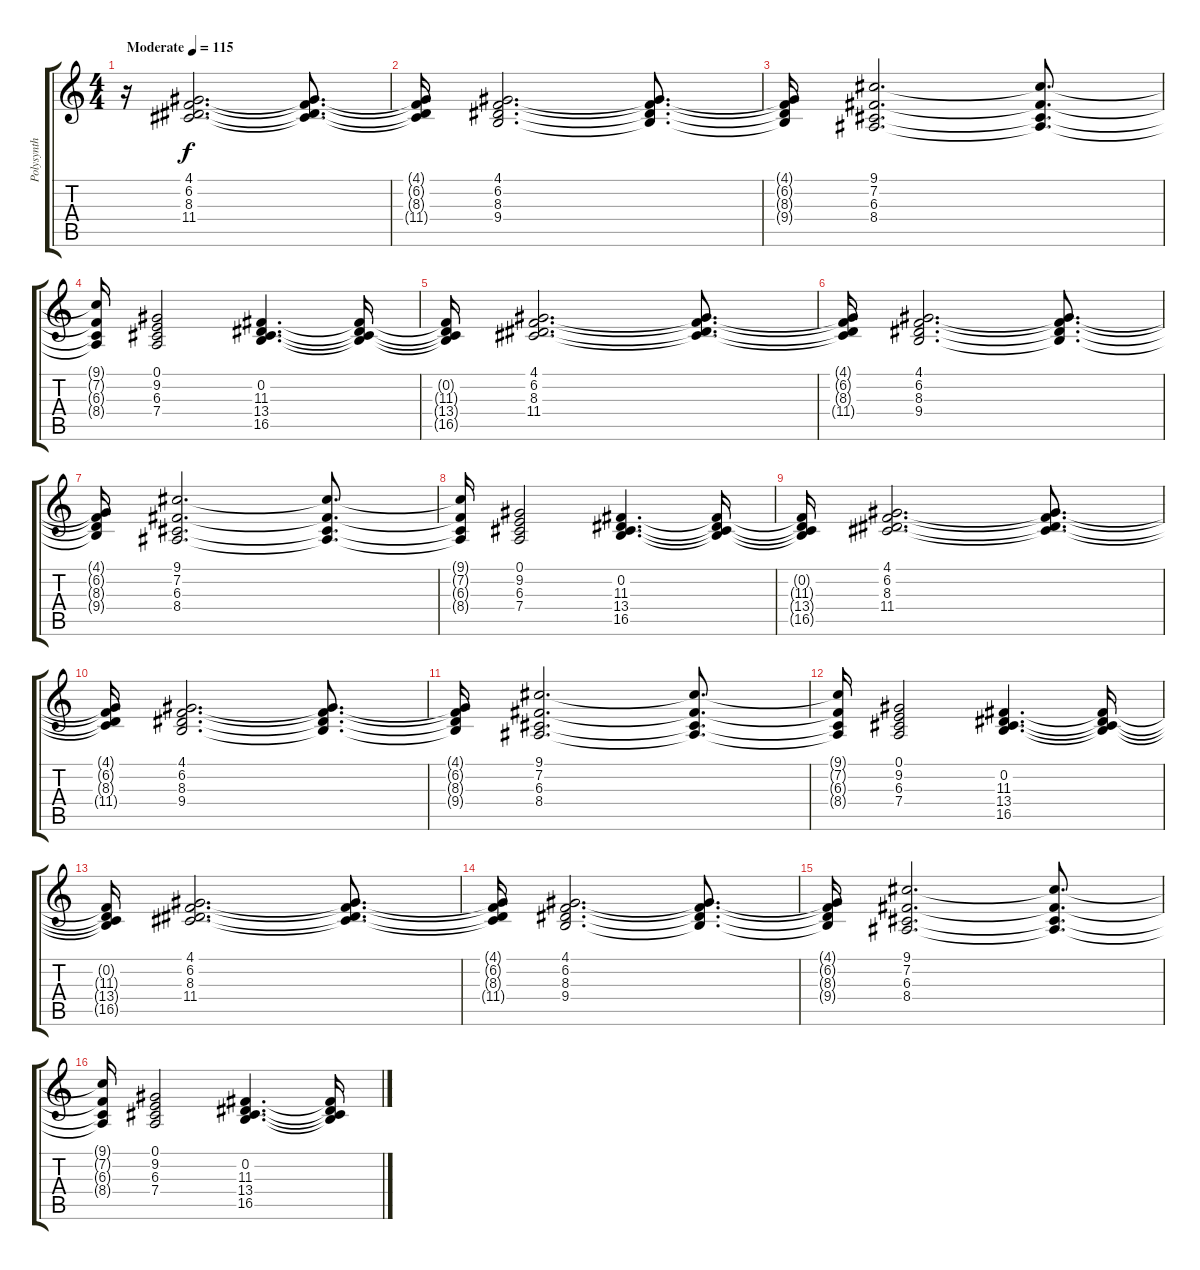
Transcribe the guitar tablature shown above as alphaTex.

\track ("Polysynth (echo)" "Polysynth ") {instrument pad3polysynth}
\staff {score tabs}
\tuning (E4 B3 G3 D3 A2 E2) {hide}
\ts (4 4)
\tempo (115 "Moderate")
\clef g2
\ks c
r.16{dy f instrument pad3polysynth} (4.1 6.2 8.3 11.4).2{d} (4.1{t} 6.2{t} 8.3{t} 11.4{t}).8{d} |
(4.1{t} 6.2{t} 8.3{t} 11.4{t}).16 (4.1 6.2 8.3 9.4).2{d} (4.1{t} 6.2{t} 8.3{t} 9.4{t}).8{d} |
(4.1{t} 6.2{t} 8.3{t} 9.4{t}).16 (9.1 7.2 6.3 8.4).2{d} (9.1{t} 7.2{t} 6.3{t} 8.4{t}).8{d} |
(9.1{t} 7.2{t} 6.3{t} 8.4{t}).16 (0.1 9.2 6.3 7.4).2 (0.2 11.3 13.4 16.5).4{d} (0.2{t} 11.3{t} 13.4{t} 16.5{t}).16 |
(0.2{t} 11.3{t} 13.4{t} 16.5{t}).16 (4.1 6.2 8.3 11.4).2{d} (4.1{t} 6.2{t} 8.3{t} 11.4{t}).8{d} |
(4.1{t} 6.2{t} 8.3{t} 11.4{t}).16 (4.1 6.2 8.3 9.4).2{d} (4.1{t} 6.2{t} 8.3{t} 9.4{t}).8{d} |
(4.1{t} 6.2{t} 8.3{t} 9.4{t}).16 (9.1 7.2 6.3 8.4).2{d} (9.1{t} 7.2{t} 6.3{t} 8.4{t}).8{d} |
(9.1{t} 7.2{t} 6.3{t} 8.4{t}).16 (0.1 9.2 6.3 7.4).2 (0.2 11.3 13.4 16.5).4{d} (0.2{t} 11.3{t} 13.4{t} 16.5{t}).16 |
(0.2{t} 11.3{t} 13.4{t} 16.5{t}).16 (4.1 6.2 8.3 11.4).2{d} (4.1{t} 6.2{t} 8.3{t} 11.4{t}).8{d} |
(4.1{t} 6.2{t} 8.3{t} 11.4{t}).16 (4.1 6.2 8.3 9.4).2{d} (4.1{t} 6.2{t} 8.3{t} 9.4{t}).8{d} |
(4.1{t} 6.2{t} 8.3{t} 9.4{t}).16 (9.1 7.2 6.3 8.4).2{d} (9.1{t} 7.2{t} 6.3{t} 8.4{t}).8{d} |
(9.1{t} 7.2{t} 6.3{t} 8.4{t}).16 (0.1 9.2 6.3 7.4).2 (0.2 11.3 13.4 16.5).4{d} (0.2{t} 11.3{t} 13.4{t} 16.5{t}).16 |
(0.2{t} 11.3{t} 13.4{t} 16.5{t}).16 (4.1 6.2 8.3 11.4).2{d} (4.1{t} 6.2{t} 8.3{t} 11.4{t}).8{d} |
(4.1{t} 6.2{t} 8.3{t} 11.4{t}).16 (4.1 6.2 8.3 9.4).2{d} (4.1{t} 6.2{t} 8.3{t} 9.4{t}).8{d} |
(4.1{t} 6.2{t} 8.3{t} 9.4{t}).16 (9.1 7.2 6.3 8.4).2{d} (9.1{t} 7.2{t} 6.3{t} 8.4{t}).8{d} |
(9.1{t} 7.2{t} 6.3{t} 8.4{t}).16 (0.1 9.2 6.3 7.4).2 (0.2 11.3 13.4 16.5).4{d} (0.2{t} 11.3{t} 13.4{t} 16.5{t}).16
